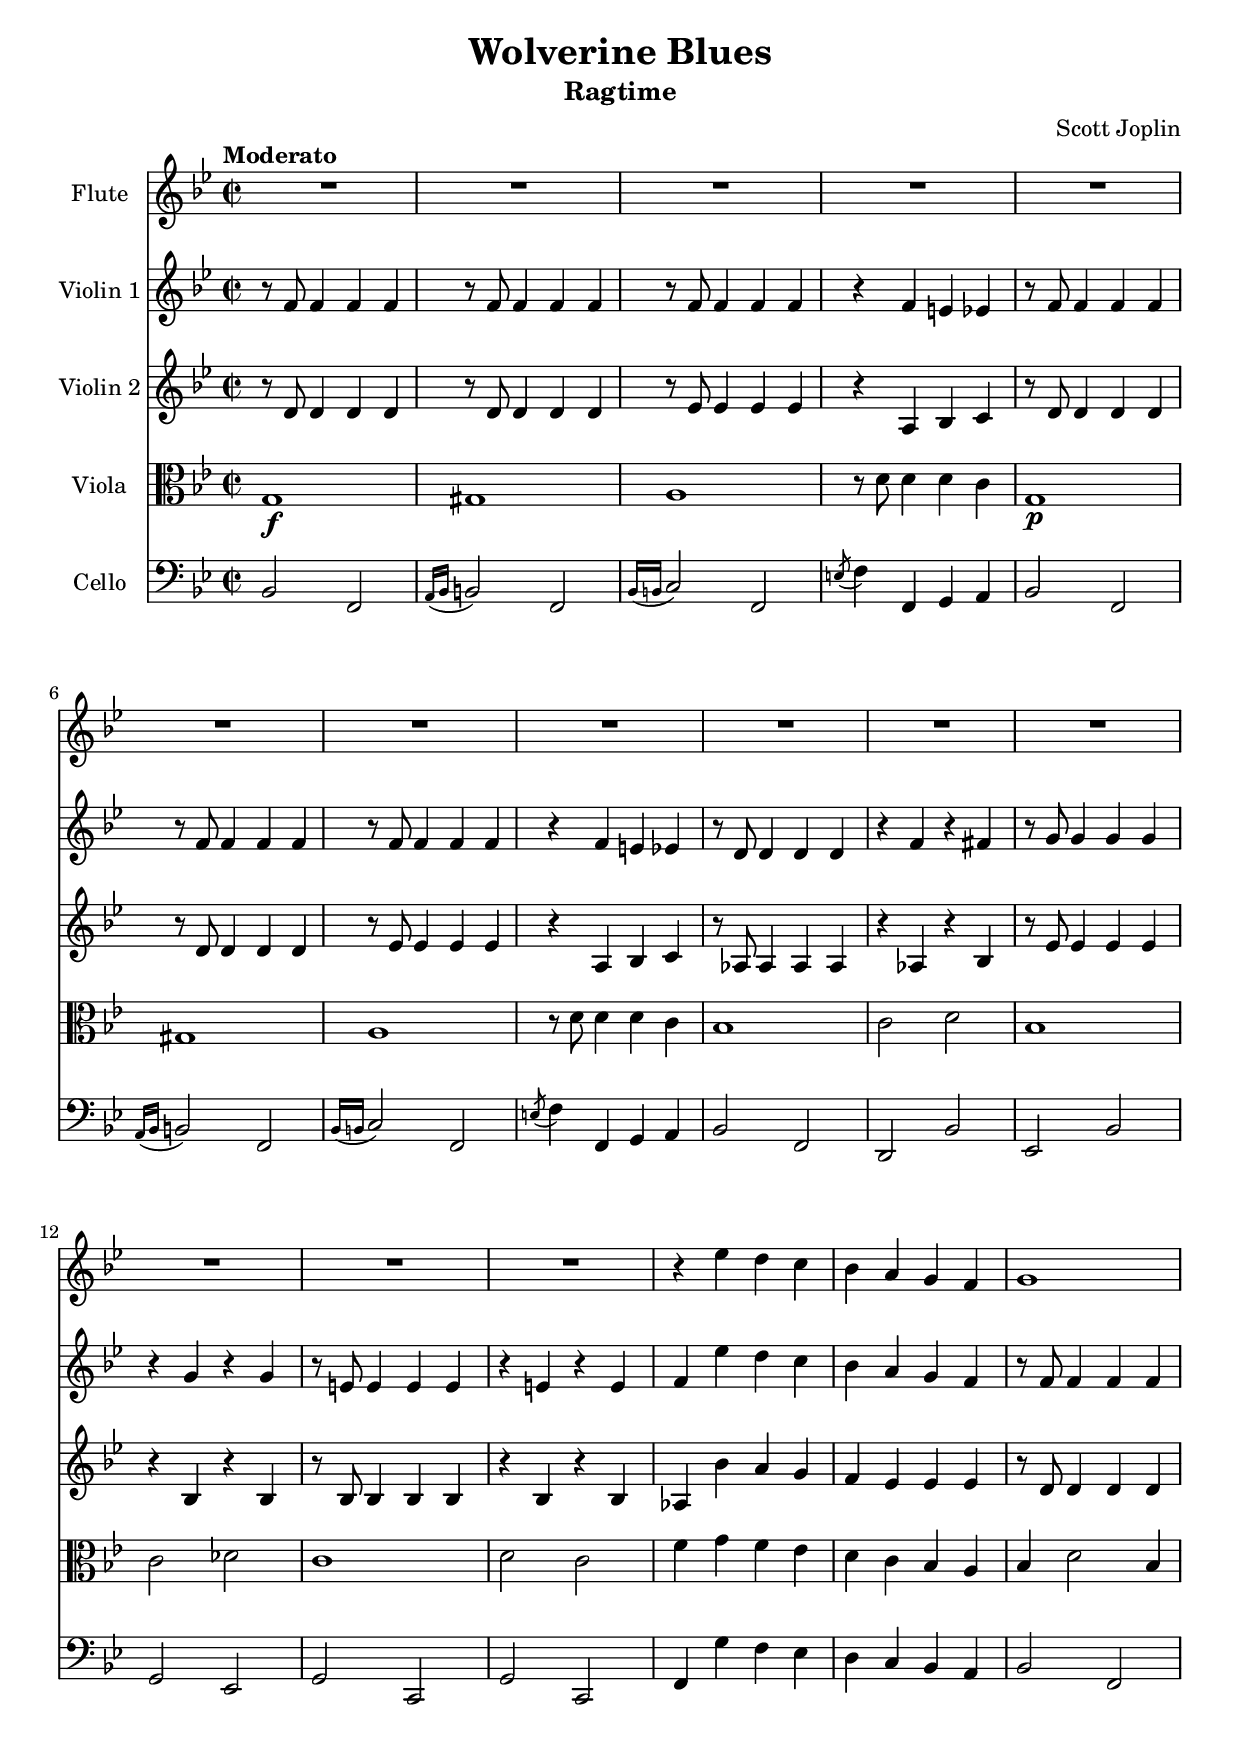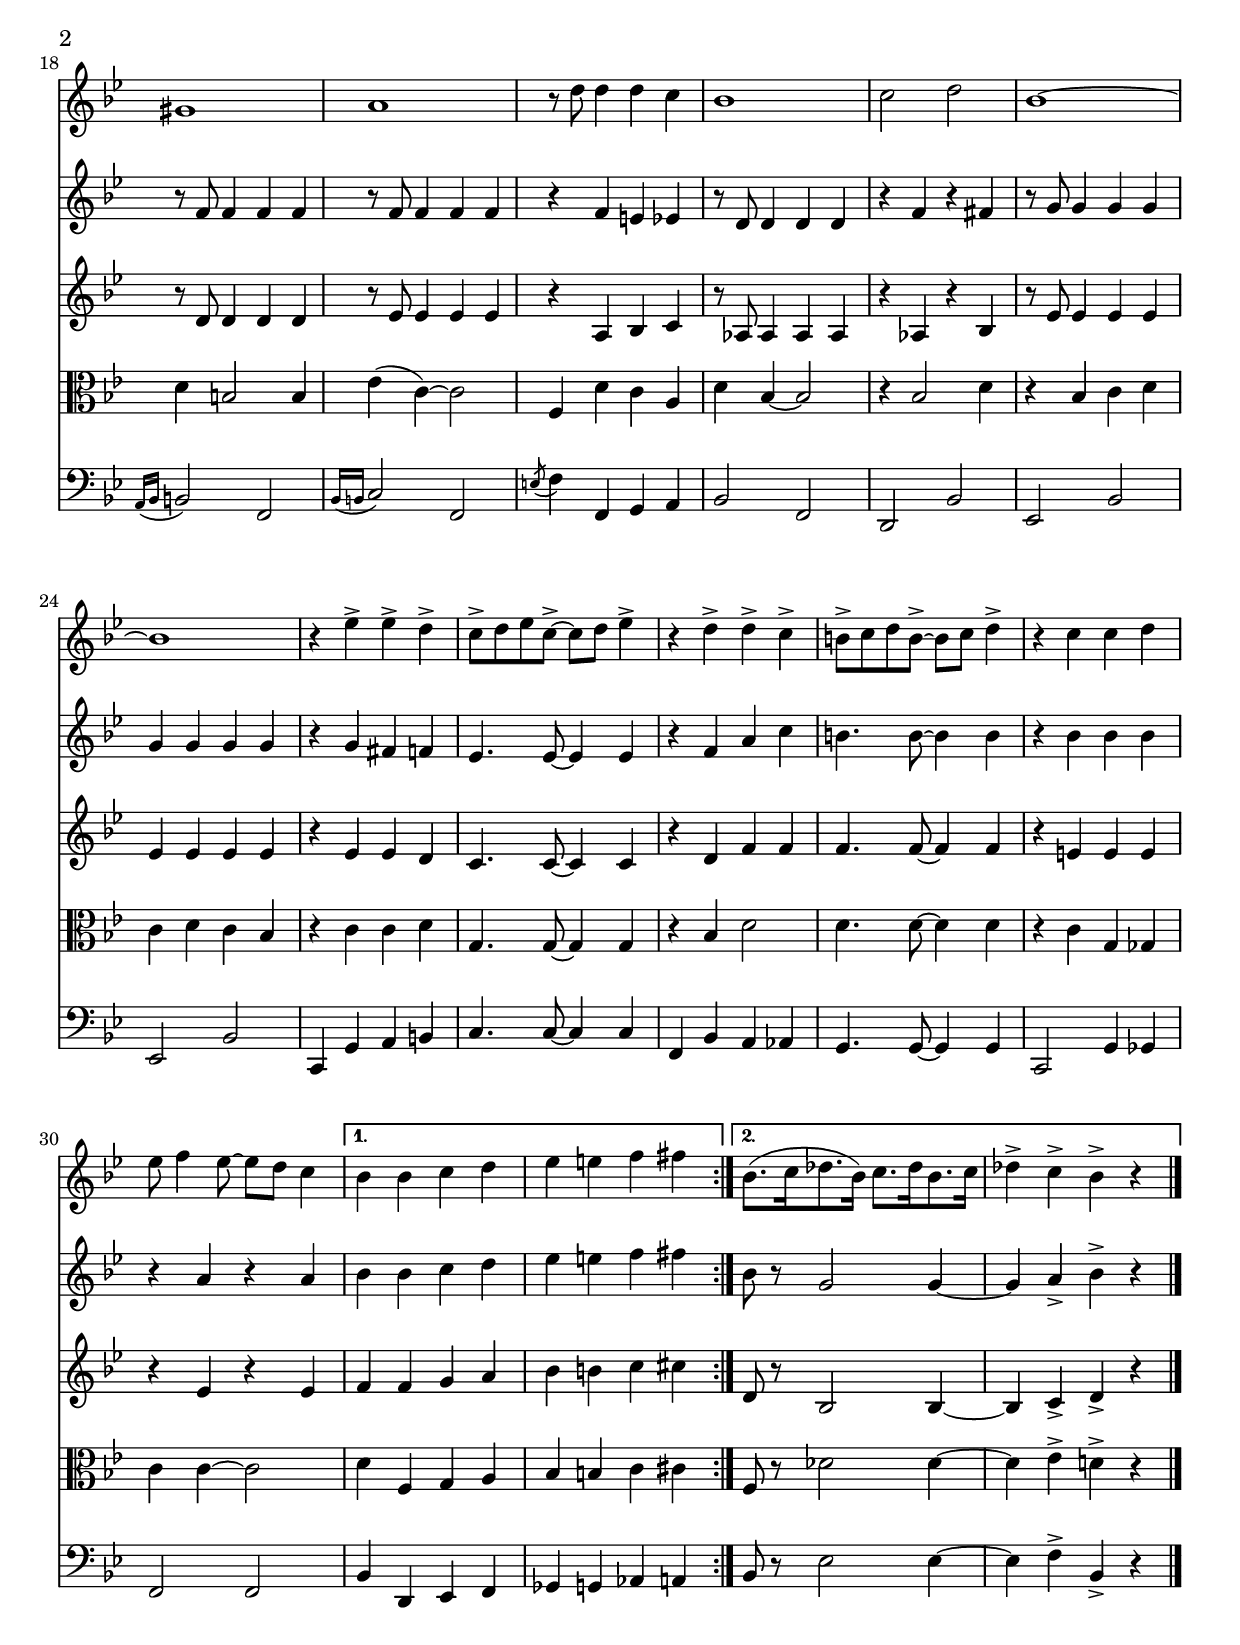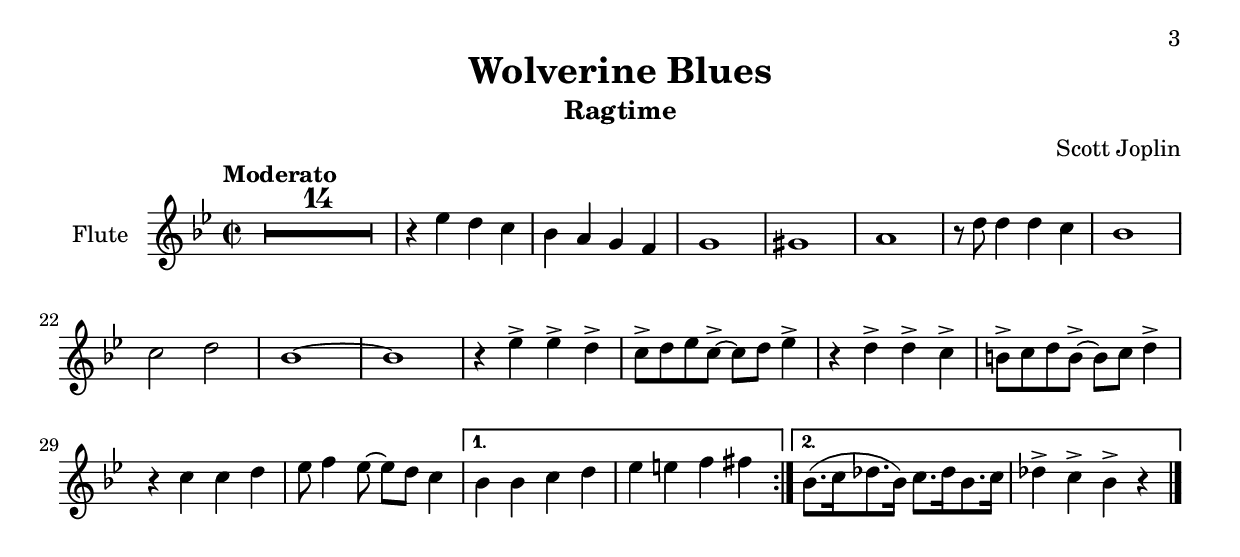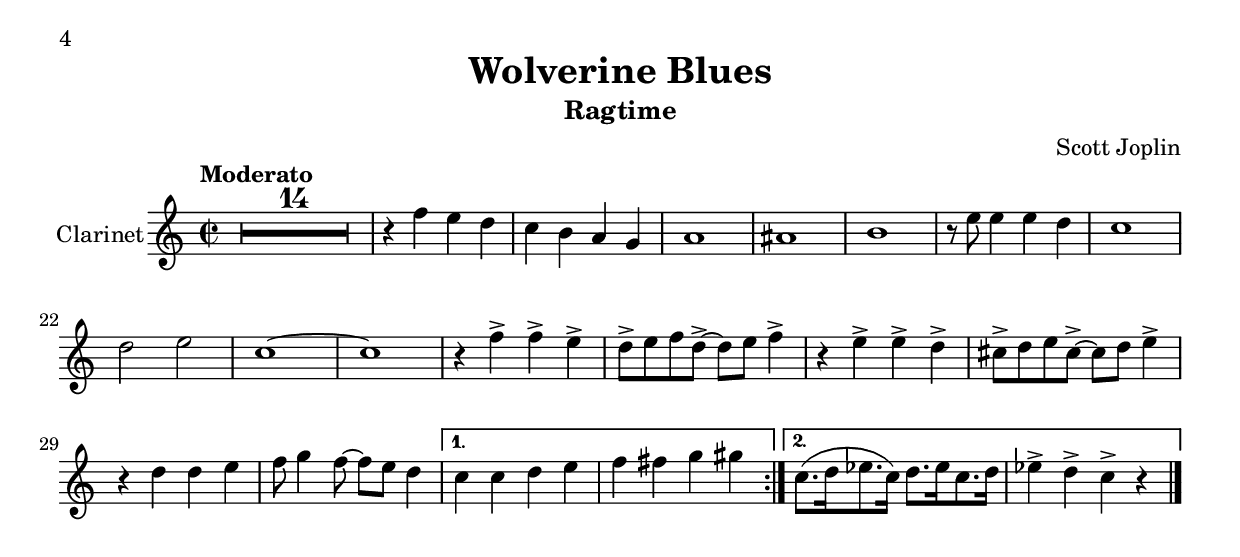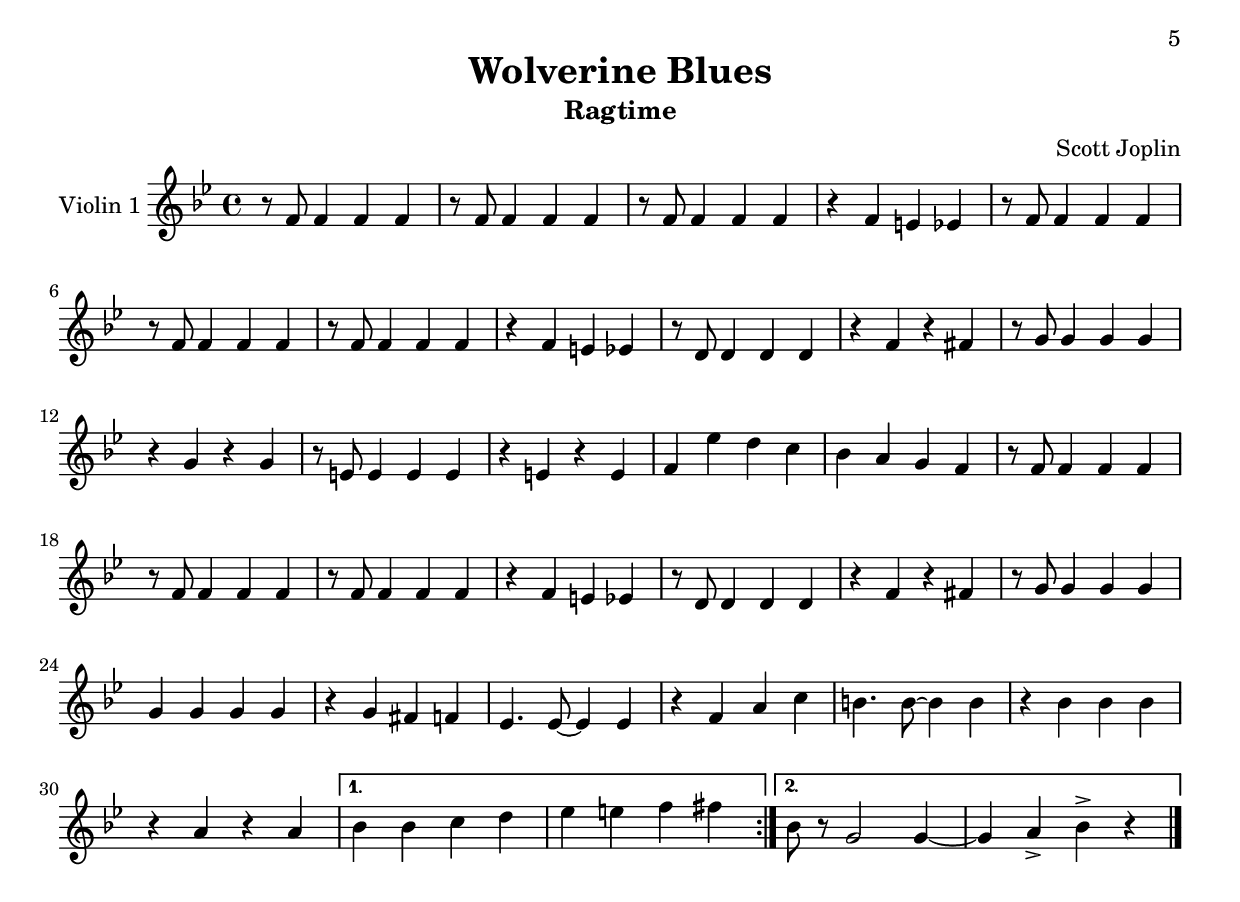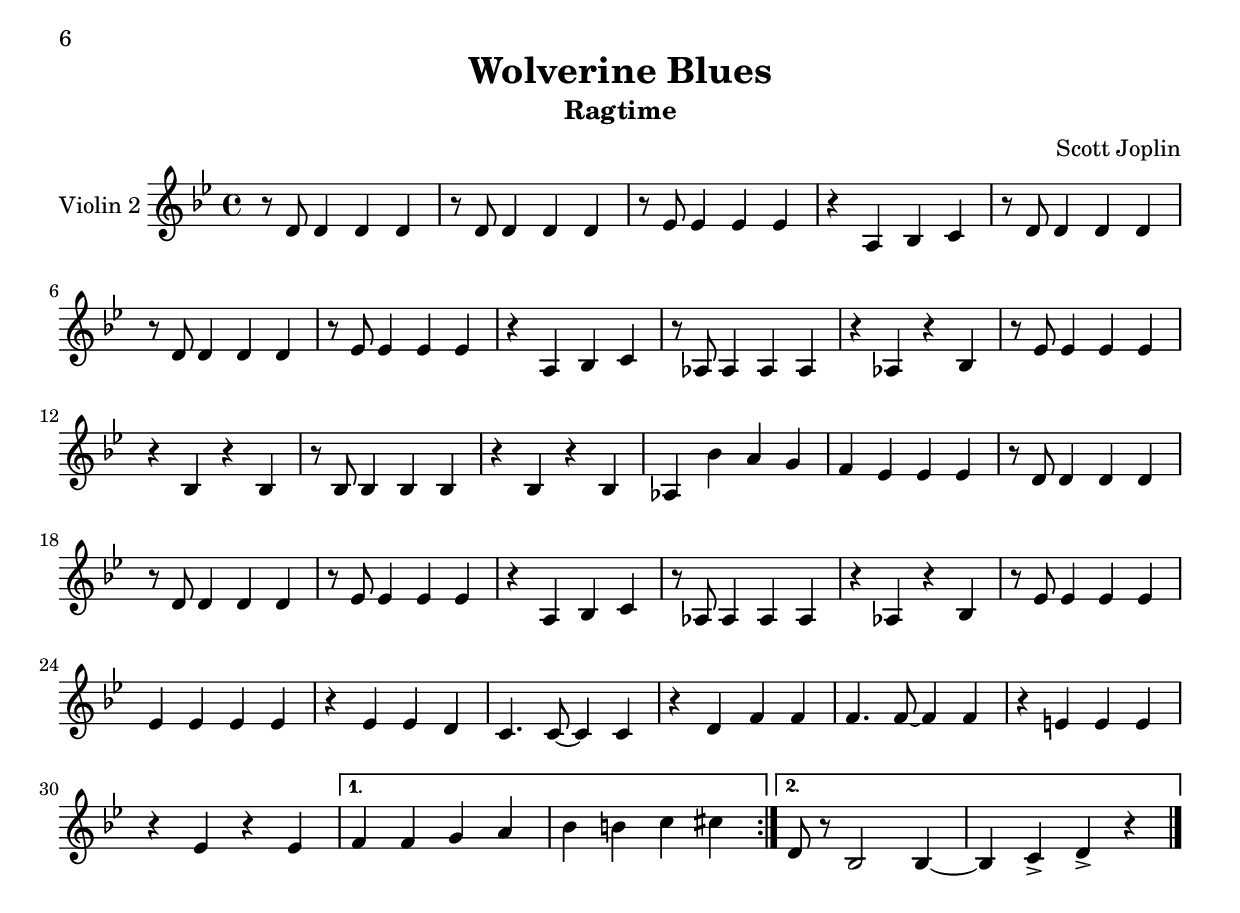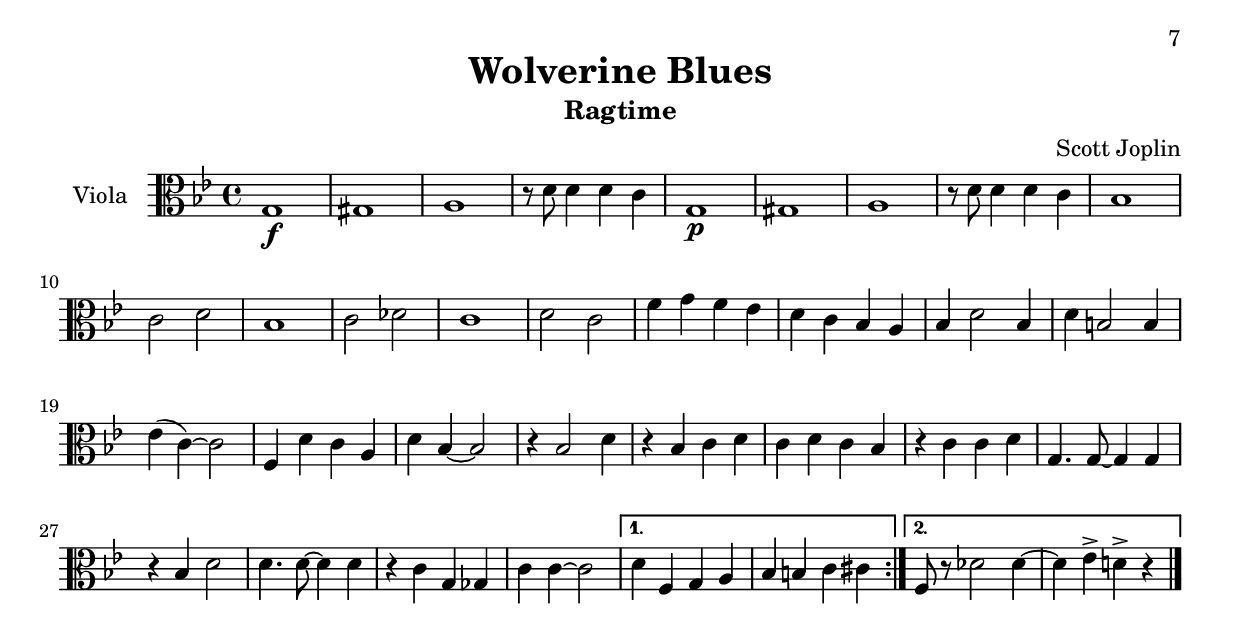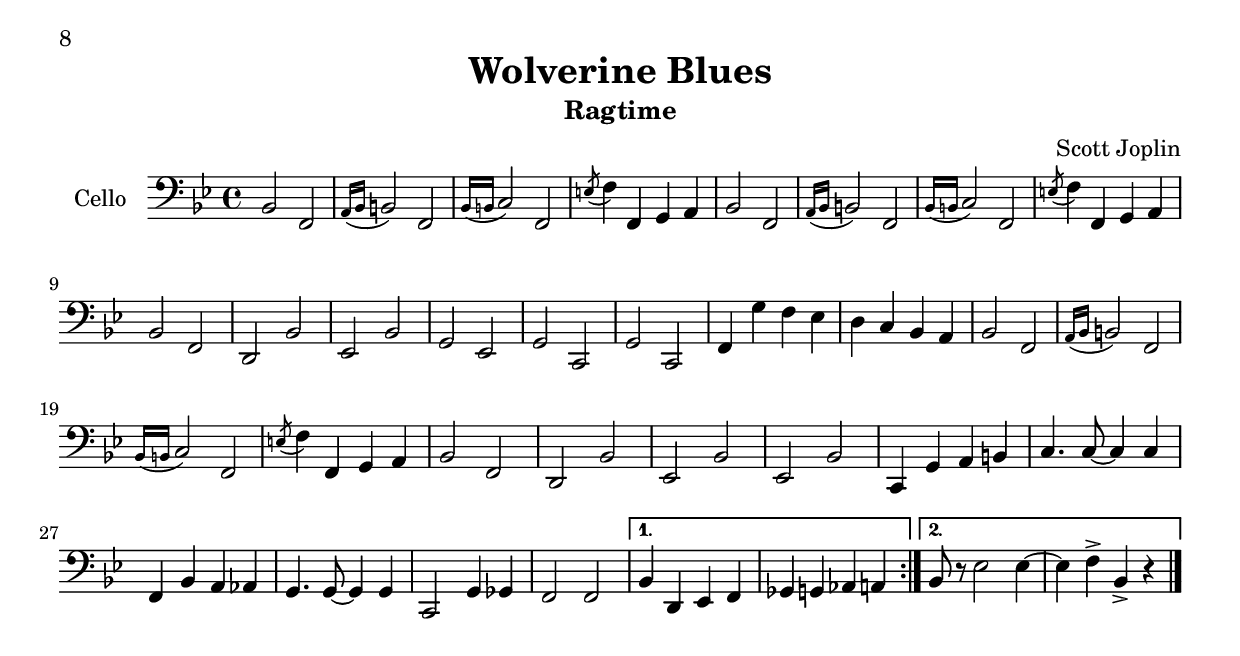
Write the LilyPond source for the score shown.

% Created on Thu Sep 08 20:02:08 CEST 2011
\version "2.12.3"

\header {
	title = "Wolverine Blues" 
	subtitle = "Ragtime" 
 	composer = "Scott Joplin" 

}

\include "deutsch.ly"
mbreak = {}

leadInstrument = {
	\time 2/2
	\key b \major
	\clef treble
	\compressFullBarRests
	\relative c''	 { 
		\tempo "Moderato"
		\repeat volta 2 {
		R1*14
		r4 es4 d c
		b a g f
		g1
		gis
		a
		r8 d8 d4 d c
		b1
		c2 d
		b1~ \mbreak

		b1
		r4 es4-> es-> d->
		c8-> d es c~ -> c d es4->
		r4 d-> d-> c->
		h8-> c d h~ -> h c d4->
		r4 c4 c d
		es8 f4 es8~ es d c4
		}
		\alternative {
			{
				b4 b c d 
				es e f fis
			}
			{
				b,8.( c16 des8. b16) c8. des16 b8. c16
				des4-> c-> b-> r4 \mbreak
			}
		}

	\bar "|."
	}
}

staffViolin = \new Staff {
	\set Staff.instrumentName = "Flute"
	\set Staff.midiInstrument = "flute"
	\leadInstrument
}

staffClarinet = \new Staff {
	\set Staff.instrumentName = "Clarinet"
	\set Staff.midiInstrument = "clarinet"
	\transpose es f {
	\leadInstrument
	}
}

staffViolinII = \new Staff {
	\set Staff.instrumentName = "Violin 1"
	\set Staff.midiInstrument = "violin"
	\key b \major
	\clef treble
	\relative c' { 	
		\repeat volta 2 {
		r8 f8 f4 f f
		r8 f8 f4 f f
		r8 f8 f4 f f
		r4 f e es
		r8 f8 f4 f f
		r8 f8 f4 f f
		r8 f8 f4 f f \mbreak
		r4 f e es
		r8 d8 d4 d d
		r4 f4 r4 fis
		r8 g8 g4 g g
		r4 g r4 g
		r8 e8 e4 e e
		r4 e r4 e
		f es' d c \mbreak
		b a g f
		r8 f8 f4 f f
		r8 f8 f4 f f
		r8 f8 f4 f f
		r4 f e es
		r8 d8 d4 d d
		r4 f4 r4 fis
		r8 g8 g4 g g \mbreak	
		g4 g g g
		r4 g fis f
		es4. es8~ es4 es4
		r4 f a c
		h4. h8~ h4 h
		r4 b b b
		r4 a r4 a
		}
		\alternative {
			{
				b4 b c d 
				es e f fis
			}
			{
				b,8 r8 g2 g4~
				g a-> b-> r4
			}
		}



	\bar "|."
	}
}

staffViolinIII = \new Staff {
	\set Staff.instrumentName = "Violin 2"
	\set Staff.midiInstrument = "violin"
	\key b \major
	\clef treble
	\relative c' { 	
		\repeat volta 2 {
		r8 d8 d4 d d
		r8 d8 d4 d d
		r8 es8 es4 es es
		r4 a, b c
		r8 d8 d4 d d
		r8 d8 d4 d d
		r8 es8 es4 es es \mbreak
		r4 a, b c
		r8 as8 as4 as as
		r4 as r4 b
		r8 es8 es4 es es
		r4 b r4 b
		r8 b8 b4 b b
		r4 b r4 b
		as b' a g
		f es es es
		r8 d8 d4 d d
		r8 d8 d4 d d
		r8 es8 es4 es es
		r4 a, b c
		r8 as8 as4 as as
		r4 as r4 b
		r8 es8 es4 es es
		es es es es
		r4 es es d
		c4. c8~ c4 c
		r4 d f f
		f4. f8~ f4 f
		r4 e e e
		r4 es r4 es
		}
		\alternative {
			{
				f f g a 
				b h c cis
			}
			{
				d,8 r8 b2 b4~
				b c-> d-> r4
			}
		}
		
	\bar "|."
	}
	
}
staffViola = \new Staff {
	\set Staff.instrumentName = "Viola"
	\set Staff.midiInstrument = "viola"
	\key b \major
	\clef alto
	\relative c' { 	
		\repeat volta 2 {
			g1 \f
			gis1
			a
			r8 d8 d4 d c
			g1 \p
			gis
			a
			r8 d8 d4 d c
			b1 c2 d
			b1
			c2 des 
			c1
			d2 c
			f4 g f es
			d c b a
			b4 d2 b4
			d4 h2 h4
			es( c)~ c2
			f,4 d' c a
			d b~ b2
			r4 b2 d4
			r4 b c d
			c d c b
			r4 c c d
			g,4. g8~ g4 g
			r4 b4 d2
			d4. d8~ d4 d
			r4 c g ges
			c c~ c2
			
		}
		\alternative {
			{
				d4 f, g a 
				b h c cis
			}
			{
				f,8 r8 des'2 des4~
				des es-> d-> r4
			}
		}

	\bar "|."
	}

}
staffCello = \new Staff {
	\set Staff.instrumentName = "Cello"
	\set Staff.midiInstrument = "cello"
	\key b \major
	\clef bass
	\relative c { 	
		\repeat volta 2 {
			b2 f
			\acciaccatura { a16[ b]} h2 f
			\acciaccatura { b16[ h]} c2 f,
			\acciaccatura {e'8} f4 f, g a 
			b2 f
			\acciaccatura { a16[ b]} h2 f
			\acciaccatura { b16[ h]} c2 f,
			\acciaccatura {e'8} f4 f, g a 
			b2 f
			d2 b'
			es, b'
			g es
			g c,
			g' c,
			f4 g' f es
			d c b a
			b2 f
			\acciaccatura { a16[ b]} h2 f
			\acciaccatura { b16[ h]} c2 f,
			\acciaccatura {e'8} f4 f, g a 
			b2 f
			d b'
			es, b'
			es, b'
			c,4 g' a h
			c4. c8~ c4 c
			f, b a as
			g4. g8~ g4 g
			c,2 g'4 ges
			f2 f
			
			
		}
		\alternative {
			{
				b4 d, es f 
				ges g as a
			}
			{
				b8 r8 es2 es4~
				es f-> b,-> r4
			}
		}
	\bar "|."
	}

}

\book {
	\bookpart {
		\header {
	title = "Wolverine Blues" 
	subtitle = "Ragtime" 
 	composer = "Scott Joplin" 

}
		\score {
	<<
		\staffViolin
		\staffViolinII
		\staffViolinIII
		\staffViola
		\staffCello
	>>
		}
	}
	\bookpart {
		\header {
	title = "Wolverine Blues" 
	subtitle = "Ragtime" 
 	composer = "Scott Joplin" 

}
		\score {
			
		<<
			\staffViolin
		>>
	}
	}
		\bookpart {
		\header {
	title = "Wolverine Blues" 
	subtitle = "Ragtime" 
 	composer = "Scott Joplin" 

}
		\score {
			
		<<
			\staffClarinet
		>>
	}
	}
		\bookpart {
			\header {
	title = "Wolverine Blues" 
	subtitle = "Ragtime" 
 	composer = "Scott Joplin" 

}
		\score {
		<<
			\staffViolinII
		>>
	}
	}
		\bookpart {
			\header {
	title = "Wolverine Blues" 
	subtitle = "Ragtime" 
 	composer = "Scott Joplin" 

}
		\score {
		<<
			\staffViolinIII
		>>
	}
	}
		\bookpart {
			\header {
	title = "Wolverine Blues" 
	subtitle = "Ragtime" 
 	composer = "Scott Joplin" 

}
		\score {
			
		<<
			\staffViola
		>>
	}
	}
		\bookpart {
			\header {
	title = "Wolverine Blues" 
	subtitle = "Ragtime" 
 	composer = "Scott Joplin" 

}
		\score {
		<<
			\staffCello
		>>
	}
	}
}
\layout {  }
\paper {
}


